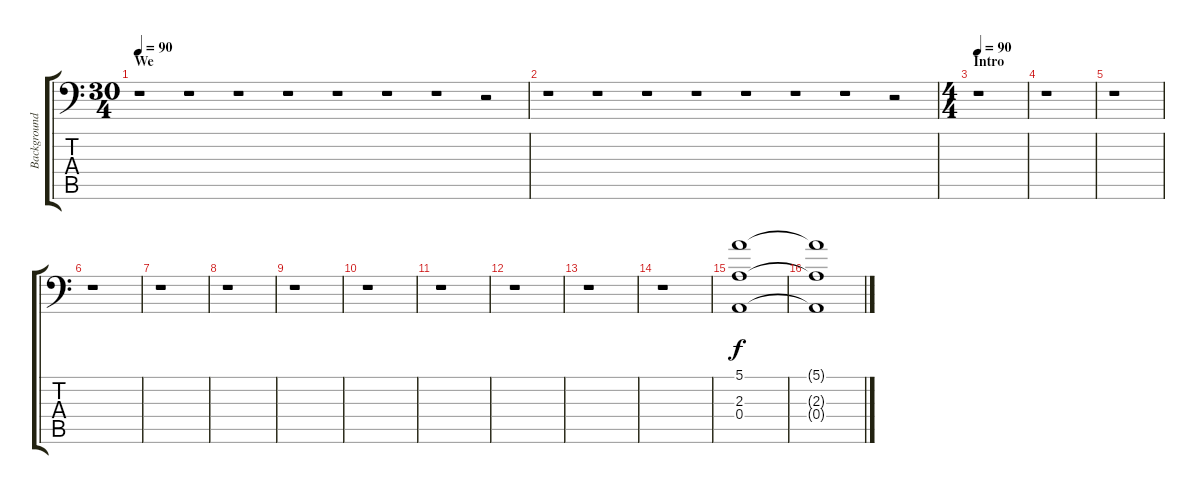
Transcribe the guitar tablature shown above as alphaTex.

\track ("Background" "Background") {instrument stringensemble2}
\staff {score tabs}
\tuning (E4 B3 G3 A2 E2 A1) {hide}
\ts (30 4)
\section ("" "We")
\tempo 90
\tempo 60
\tempo 90
\clef f4
\ks c
r.1{dy f instrument stringensemble2} r.1 r.1 r.1 r.1 r.1 r.1 r.2 |
r.1 r.1 r.1 r.1 r.1 r.1 r.1 r.2 |
\ts (4 4)
\section ("" "Intro")
\tempo 90
r.1 |
r.1 |
r.1 |
r.1 |
r.1 |
r.1 |
r.1 |
r.1 |
r.1 |
r.1 |
r.1 |
r.1 |
(5.1 2.3 0.4).1 |
(5.1{t} 2.3{t} 0.4{t}).1
